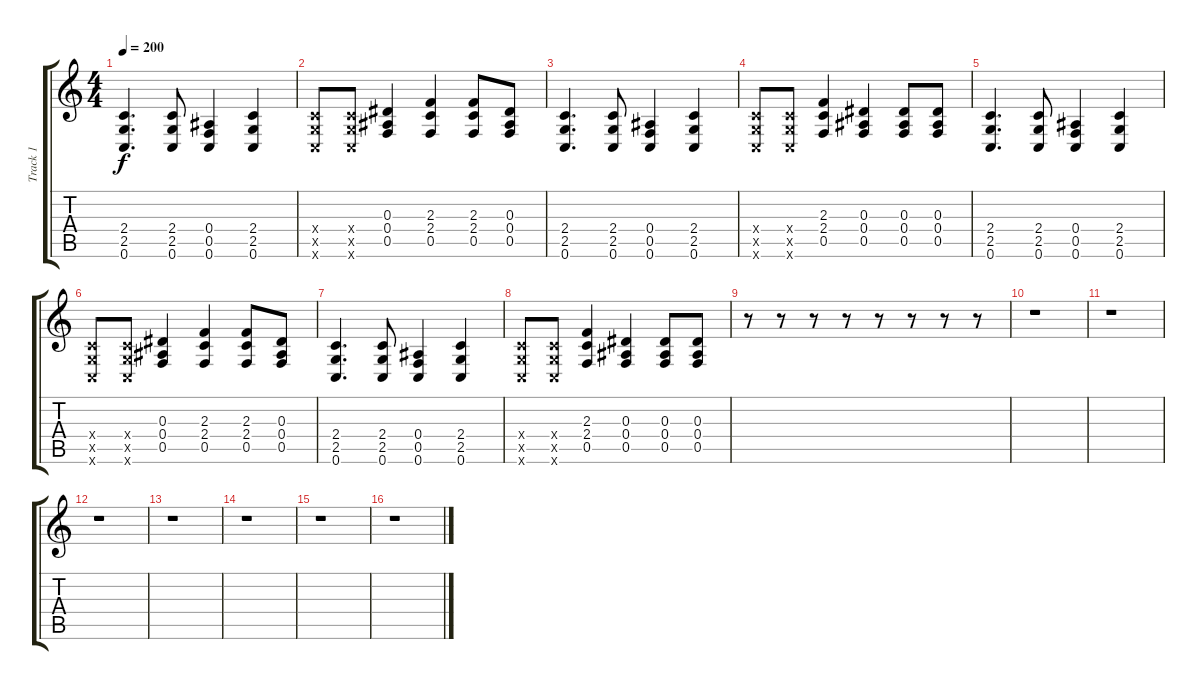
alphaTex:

\track ("Track 1" "Track 1") {instrument acousticguitarnylon}
\staff {score tabs}
\tuning (C4 G3 Eb3 Bb2 F2 C2) {hide}
\ts (4 4)
\tempo 200
\clef g2
\ks c
(2.4 2.5 0.6).4{d dy f} (2.4 2.5 0.6).8 (0.4 0.5 0.6).4 (2.4 2.5 0.6).4 |
(2.4{x} 2.5{x} 0.6{x}).8 (2.4{x} 2.5{x} 0.6{x}).8 (0.3 0.4 0.5).4 (2.3 2.4 0.5).4 (2.3 2.4 0.5).8 (0.3 0.4 0.5).8 |
(2.4 2.5 0.6).4{d} (2.4 2.5 0.6).8 (0.4 0.5 0.6).4 (2.4 2.5 0.6).4 |
(2.4{x} 2.5{x} 0.6{x}).8 (2.4{x} 2.5{x} 0.6{x}).8 (2.3 2.4 0.5).4 (0.3 0.4 0.5).4 (0.3 0.4 0.5).8 (0.3 0.4 0.5).8 |
(2.4 2.5 0.6).4{d} (2.4 2.5 0.6).8 (0.4 0.5 0.6).4 (2.4 2.5 0.6).4 |
(2.4{x} 2.5{x} 0.6{x}).8 (2.4{x} 2.5{x} 0.6{x}).8 (0.3 0.4 0.5).4 (2.3 2.4 0.5).4 (2.3 2.4 0.5).8 (0.3 0.4 0.5).8 |
(2.4 2.5 0.6).4{d} (2.4 2.5 0.6).8 (0.4 0.5 0.6).4 (2.4 2.5 0.6).4 |
(2.4{x} 2.5{x} 0.6{x}).8 (2.4{x} 2.5{x} 0.6{x}).8 (2.3 2.4 0.5).4 (0.3 0.4 0.5).4 (0.3 0.4 0.5).8 (0.3 0.4 0.5).8 |
r.8 r.8 r.8 r.8 r.8 r.8 r.8 r.8 |
r.1 |
r.1 |
r.1 |
r.1 |
r.1 |
r.1 |
r.1
